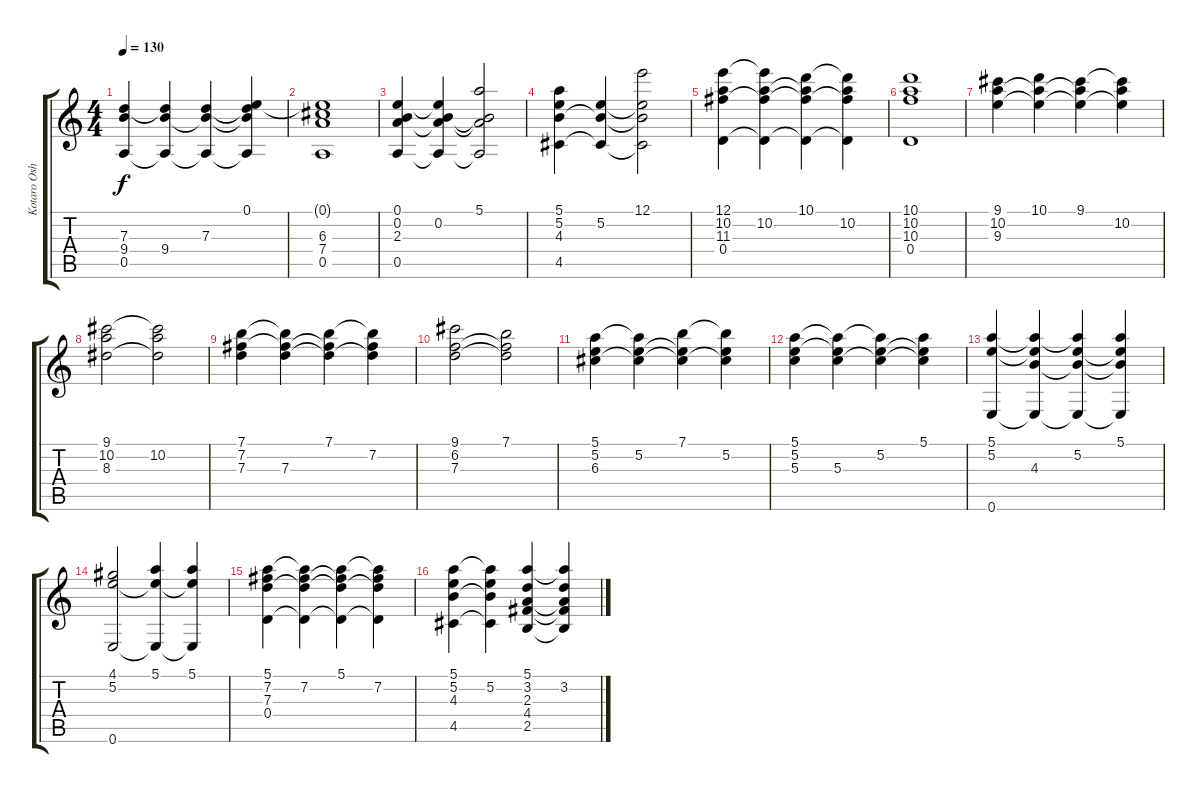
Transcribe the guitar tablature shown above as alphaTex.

\track ("Kotaro Oshio" "Kotaro Osh") {instrument acousticguitarnylon}
\staff {score tabs}
\tuning (E4 B3 G3 D3 A2 E2) {hide}
\ts (4 4)
\tempo 130
\clef g2
\ks c
(7.3 9.4 0.5).4{dy f} (7.3{t} 9.4 0.5{t}).4 (7.3 9.4{t} 0.5{t}).4 (0.1 7.3{t} 9.4{t} 0.5{t}).4 |
(0.1{t} 6.3 7.4 0.5).1 |
(0.1 0.2 2.3 0.5).4 (0.1{t} 0.2 2.3{t} 0.5{t}).4 (5.1 0.2{t} 2.3{t} 0.5{t}).2 |
(5.1 5.2 4.3 4.5).4 (5.2 4.3{t} 4.5{t}).4 (12.1 5.2{t} 4.3{t} 4.5{t}).2 |
(12.1 10.2 11.3 0.4).4 (12.1{t} 10.2 11.3{t} 0.4{t}).4 (10.1 10.2{t} 11.3{t} 0.4{t}).4 (10.1{t} 10.2 11.3{t} 0.4{t}).4 |
(10.1 10.2 10.3 0.4).1 |
(9.1 10.2 9.3).4 (10.1 10.2{t} 9.3{t}).4 (9.1 10.2{t} 9.3{t}).4 (9.1{t} 10.2 9.3{t}).4 |
(9.1 10.2 8.3).2 (9.1{t} 10.2 8.3{t}).2 |
(7.1 7.2 7.3).4 (7.1{t} 7.2{t} 7.3).4 (7.1 7.2{t} 7.3{t}).4 (7.1{t} 7.2 7.3{t}).4 |
(9.1 6.2 7.3).2 (7.1 6.2{t} 7.3{t}).2 |
(5.1 5.2 6.3).4 (5.1{t} 5.2 6.3{t}).4 (7.1 5.2{t} 6.3{t}).4 (7.1{t} 5.2 6.3{t}).4 |
(5.1 5.2 5.3).4 (5.1{t} 5.2{t} 5.3).4 (5.1{t} 5.2 5.3{t}).4 (5.1 5.2{t} 5.3{t}).4 |
(5.1 5.2 0.6).4 (5.1{t} 5.2{t} 4.3 0.6{t}).4 (5.1{t} 5.2 4.3{t} 0.6{t}).4 (5.1 5.2{t} 4.3{t} 0.6{t}).4 |
(4.1 5.2 0.6).2 (5.1 5.2{t} 0.6{t}).4 (5.1 5.2{t} 0.6{t}).4 |
(5.1 7.2 7.3 0.4).4 (5.1{t} 7.2 7.3{t} 0.4{t}).4 (5.1 7.2{t} 7.3{t} 0.4{t}).4 (5.1{t} 7.2 7.3{t} 0.4{t}).4 |
(5.1 5.2 4.3 4.5).4 (5.1{t} 5.2 4.3{t} 4.5{t}).4 (5.1 3.2 2.3 4.4 2.5).4 (5.1{t} 3.2 2.3{t} 4.4{t} 2.5{t}).4
